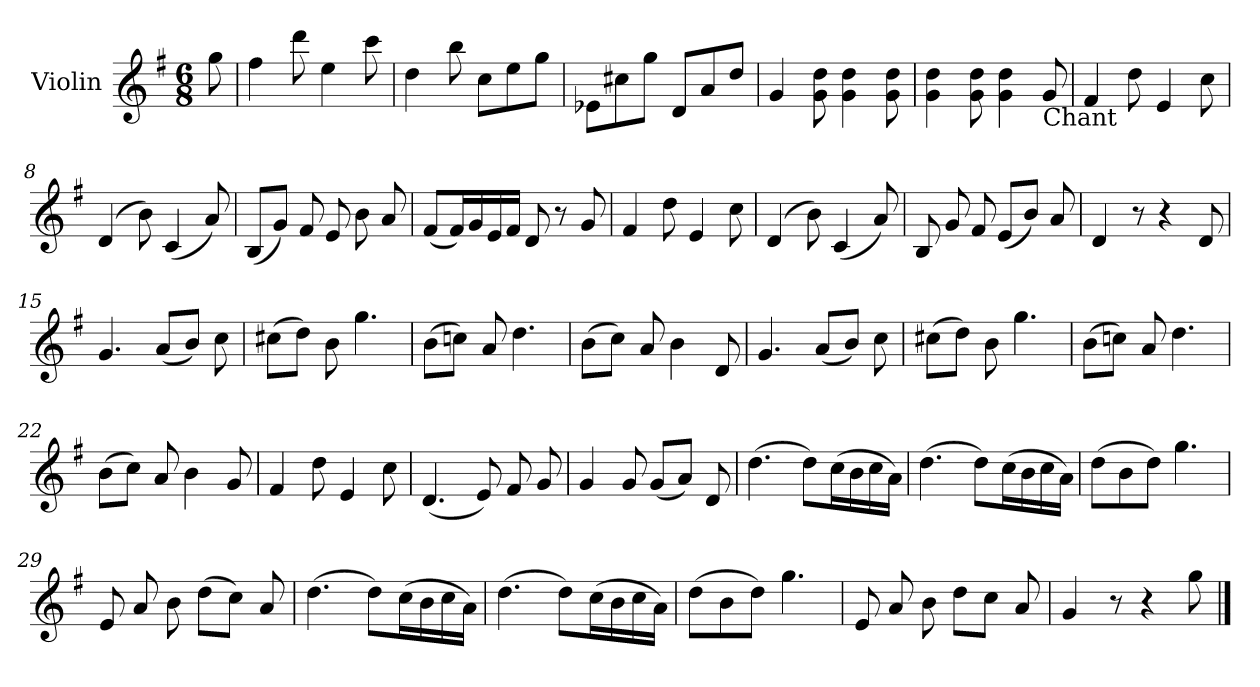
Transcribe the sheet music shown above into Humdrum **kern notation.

**kern
*part1
*staff1
*I"Violin
*I'Vln.
*clefG2
*k[f#]
*M6/8
=1
8gg\
=2
4ff#\
8ddd\
4ee\
8ccc\
=3
4dd\
8bb\
8ccL
8ee
8ggJ
=4
8e-XL
8cc#X
8ggJ
8dL
8a
8ddJ
=5
4g/
8g\ 8dd\
4g\ 4dd\
8g\ 8dd\
=6
4g\ 4dd\
8g\ 8dd\
4g\ 4dd\
!LO:TX:b:t=Chant
8g/
=7
4f#/
8dd\
4e/
8cc\
!!LO:LB:g=z
=8
(>4d/
8b\)
(<4c/
8a/)
=9
(<8BL
8gJ)
8f#/
8e/
8b\
8a/
=10
(<8f#L
16f#L)
16g
16e
16f#JJ
8d/
8r
8g/
=11
4f#/
8dd\
4e/
8cc\
=12
(>4d/
8b\)
(<4c/
8a/)
!!LO:LB:g=z
=13
8B/
8g/
8f#/
(<8eL
8bJ)
8a/
=14
4d/
8r
4r
8d/
=15
4.g/
(<8aL
8bJ)
8cc\
=16
(>8cc#XL
8ddJ)
8b\
4.gg\
=17
(>8bL
8ccnJ)
8a/
4.dd\
=18
(>8bL
8ccJ)
8a/
4b\
8d/
=19
4.g/
(<8aL
8bJ)
8cc\
!!LO:LB:g=z
=20
(>8cc#XL
8ddJ)
8b\
4.gg\
=21
(>8bL
8ccnJ)
8a/
4.dd\
=22
(>8bL
8ccJ)
8a/
4b\
8g/
=23
4f#/
8dd\
4e/
8cc\
=24
(<4.d/
8e/)
8f#/
8g/
=25
4g/
8g/
(<8gL
8aJ)
8d/
!!LO:LB:g=z
=26
(>4.dd\
8ddL)
(>16ccL
16b
16cc
16aJJ)
=27
(>4.dd\
8ddL)
(>16ccL
16b
16cc
16aJJ)
=28
(>8ddL
8b
8ddJ)
4.gg\
=29
8e/
8a/
8b\
(>8ddL
8ccJ)
8a/
=30
(>4.dd\
8ddL)
(>16ccL
16b
16cc
16aJJ)
!!LO:LB:g=z
=31
(>4.dd\
8ddL)
(>16ccL
16b
16cc
16aJJ)
=32
(>8ddL
8b
8ddJ)
4.gg\
=33
8e/
8a/
8b\
8ddL
8ccJ
8a/
=34
4g/
8r
4r
8gg\
==
*-
